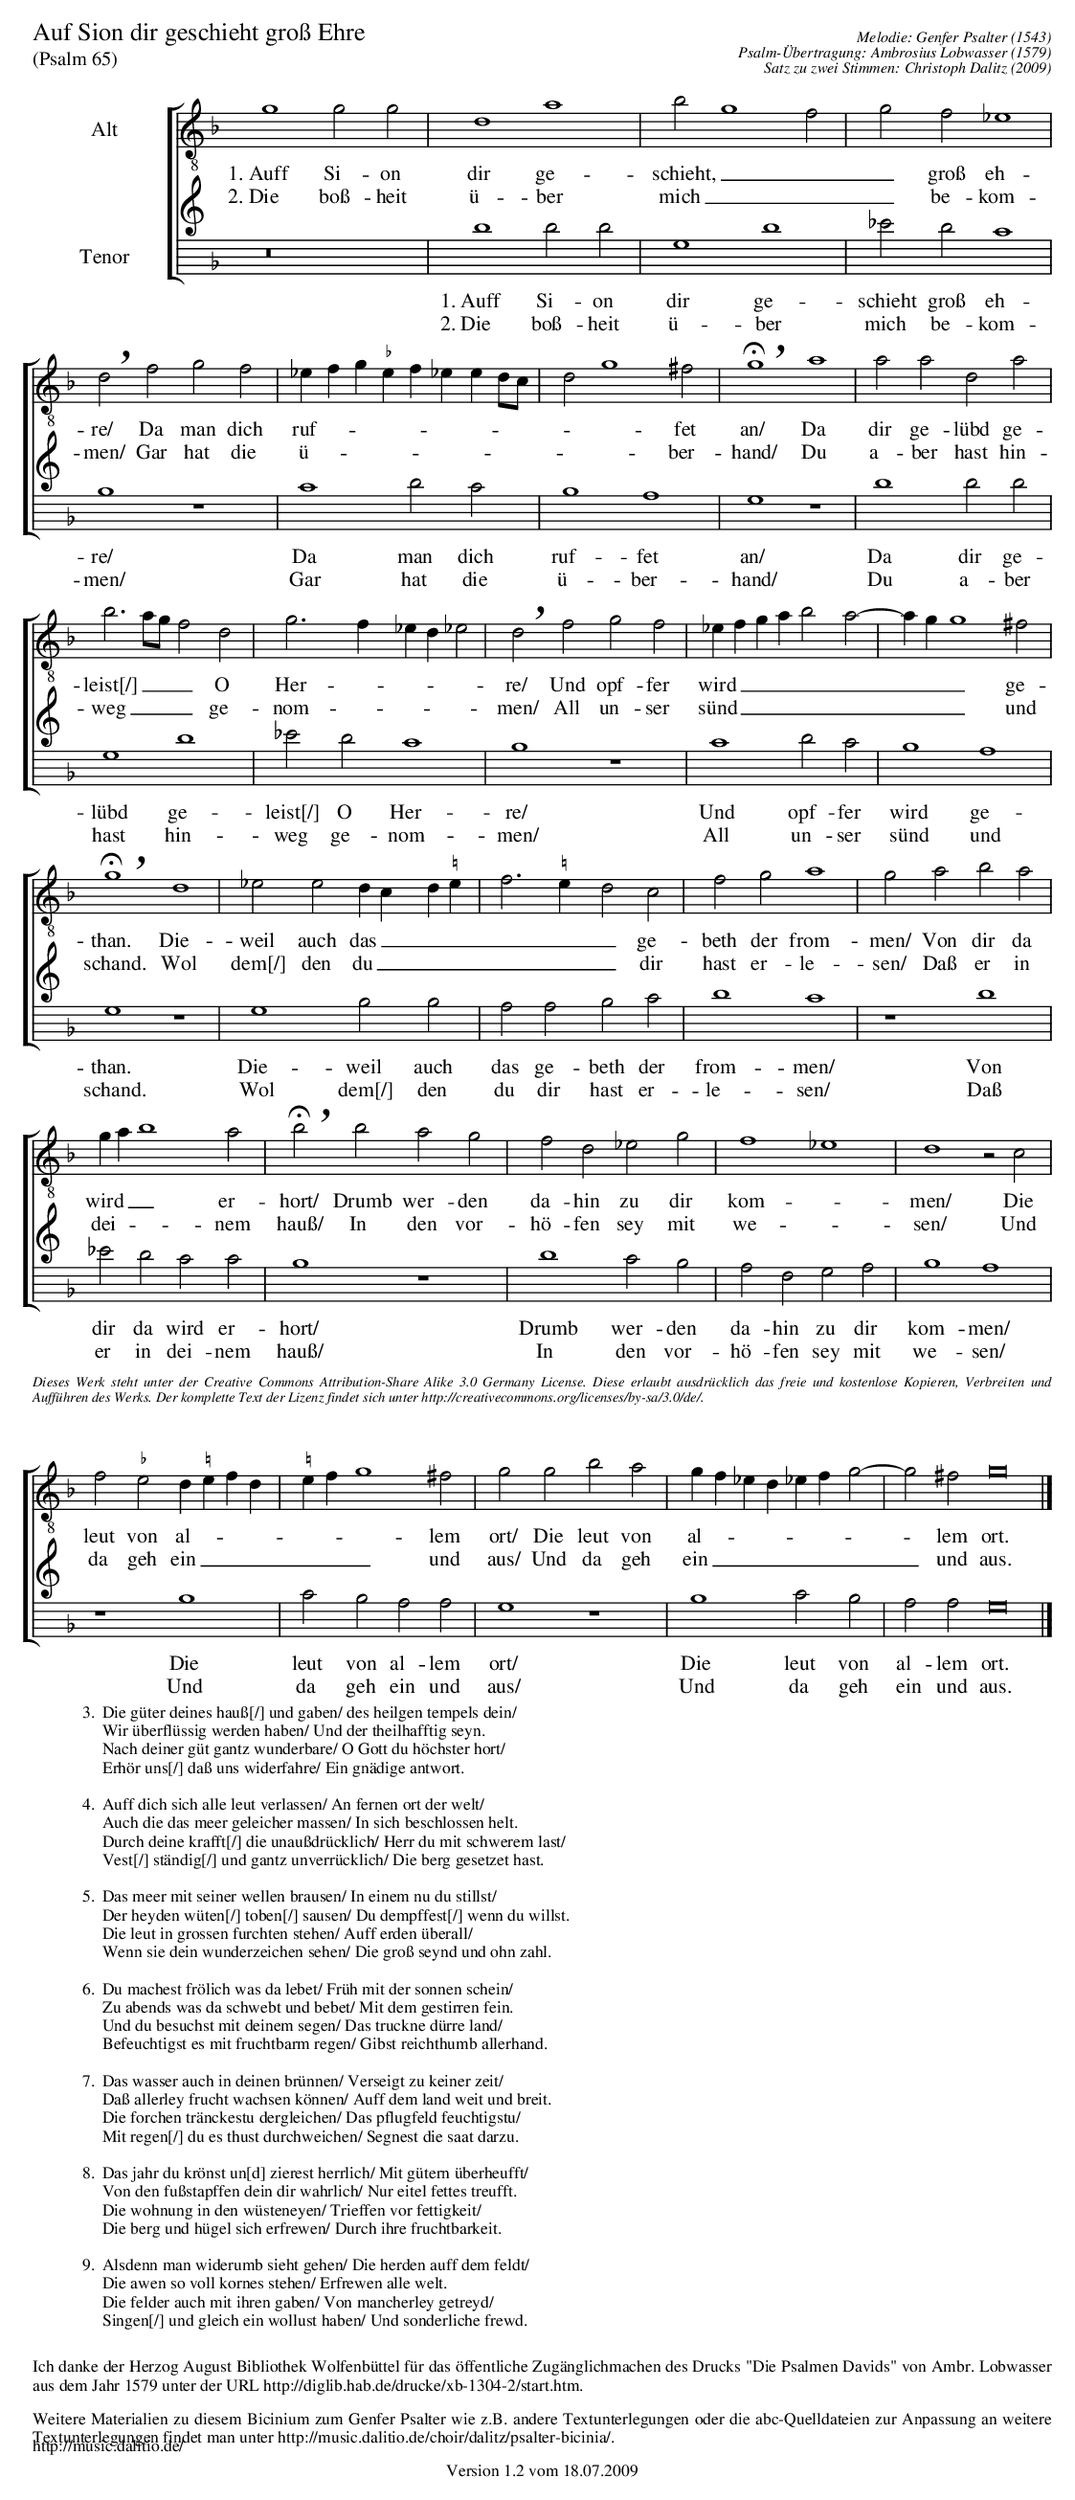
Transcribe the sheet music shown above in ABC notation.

X:1
%%staves [A|T]
T:Auf Sion dir geschieht groß Ehre
T:(Psalm 65)
C:Melodie: Genfer Psalter (1543)
C:Psalm-Übertragung: Ambrosius Lobwasser (1579)
C:Satz zu zwei Stimmen: Christoph Dalitz (2009)
L:1/2
M:2/1 display=C|
K:GDorian
V:A clef=treble-8 name="Alt" bracket=2
V:T clef=treble8 name="Tenor" octave=-1
V:A
g2gg | d2a2 | bg2f | gf_e2 |
w:1.~Auff Si-on dir ge-schieht,___ groß eh-
w:2.~Die boß-heit ü-ber mich___ be-kom-
!breath!dfgf | _e/f/g/"\b"e/ f/_e/e/d//c// | dg2^f | !breath!Hg2a2 | aada |
w:re/ Da man dich ruf *-* -*-**-- fet an/ Da dir ge-lübd ge-
w:men/ Gar hat die ü *-* -*-**-- ber-hand/ Du a-ber hast hin-
b3/2a//g//fd | g3/2f/_e/d/_e | !breath!dfgf | _e/f/g/a/ba- | a/g/g2^f |
w:leist[/]___ O Her -*-* re/ Und opf-fer wird*_______ ge-
w:weg___ ge-nom -*-* men/ All un-ser sünd*_______ und
!breath!Hg2d2 | _eed/c/d/"\="e/ | f>"\="edc | fga2 | gaba |
w:than. Die-weil auch das*_____ ge-beth der from-men/ Von dir da
w:schand. Wol dem[/] den du*_____ dir hast er-le-sen/ Daß er in
g/a/b2a | !breath!Hbbag | fd_eg | f2_e2 | d2zc |
w:wird__ er-hort/ Drumb wer-den da-hin zu dir kom - men/ Die
w:dei -- nem hauß/ In den vor-hö-fen sey mit we - sen/ Und
V:T
z4 | d2dd | G2d2 | _edc2 |
w:1.~Auff Si-on dir ge-schieht groß eh-
w:2.~Die boß-heit ü-ber mich be-kom-
B2z2 | c2dc | B2A2 | G2z2 | d2dd |
w:re/ Da man dich ruf-fet an/ Da dir ge-
w:men/ Gar hat die ü-ber-hand/ Du a-ber
G2d2 | _edc2 | B2z2 | c2dc | B2A2 |
w:lübd ge-leist[/] O Her-re/ Und opf-fer wird ge-
w:hast hin-weg ge-nom-men/ All un-ser sünd und
G2z2 | G2BB | AABc | d2c2 | z2d2 |
w:than. Die-weil auch das ge-beth der from-men/ Von
w:schand. Wol dem[/] den du dir hast er-le-sen/ Daß
_edcc | B2z2 | d2cB | AFGA | B2A2 |
w:dir da wird er-hort/ Drumb wer-den da-hin zu dir kom-men/
w:er in dei-nem hauß/ In den vor-hö-fen sey mit we-sen/
%%textfont      Times-Italic 10.0
%%vskip 5pt
%%begintext align
Dieses Werk steht unter der Creative Commons Attribution-Share Alike 3.0 Germany
License. Diese erlaubt ausdrücklich das freie und kostenlose Kopieren,
Verbreiten und Aufführen des Werks. Der komplette Text der Lizenz findet
sich unter http://creativecommons.org/licenses/by-sa/3.0/de/.
%%endtext
%%newpage
V:A
f"\b"ed/"\="e/f/d/ | "\="e/f/g2^f | ggba | g/f/_e/d/ _e/f/g- | g^f g4 |]
w:leut von al *-*-*- lem ort/ Die leut von al *-*-*-- lem ort.
w:da geh ein*_____ und aus/ Und da geh ein_______ und aus.
V:T
z2B2 | cBAA | G2z2 | B2cB | AAG4 |]
w:Die leut von al-lem ort/ Die leut von al-lem ort.
w:Und da geh ein und aus/ Und da geh ein und aus.
W:3. Die güter deines hauß[/] und gaben/ des heilgen tempels dein/
W:Wir überflüssig werden haben/ Und der theilhafftig seyn.
W:Nach deiner güt gantz wunderbare/ O Gott du höchster hort/
W:Erhör uns[/] daß uns widerfahre/ Ein gnädige antwort.
W:
W:4. Auff dich sich alle leut verlassen/ An fernen ort der welt/
W:Auch die das meer geleicher massen/ In sich beschlossen helt.
W:Durch deine krafft[/] die unaußdrücklich/ Herr du mit schwerem last/
W:Vest[/] ständig[/] und gantz unverrücklich/ Die berg gesetzet hast.
W:
W:5. Das meer mit seiner wellen brausen/ In einem nu du stillst/
W:Der heyden wüten[/] toben[/] sausen/ Du dempffest[/] wenn du willst.
W:Die leut in grossen furchten stehen/ Auff erden überall/
W:Wenn sie dein wunderzeichen sehen/ Die groß seynd und ohn zahl.
W:
W:6. Du machest frölich was da lebet/ Früh mit der sonnen schein/
W:Zu abends was da schwebt und bebet/ Mit dem gestirren fein.
W:Und du besuchst mit deinem segen/ Das truckne dürre land/
W:Befeuchtigst es mit fruchtbarm regen/ Gibst reichthumb allerhand.
W:
W:7. Das wasser auch in deinen brünnen/ Verseigt zu keiner zeit/
W:Daß allerley frucht wachsen können/ Auff dem land weit und breit.
W:Die forchen tränckestu dergleichen/ Das pflugfeld feuchtigstu/
W:Mit regen[/] du es thust durchweichen/ Segnest die saat darzu.
W:
W:8. Das jahr du krönst un[d] zierest herrlich/ Mit gütern überheufft/
W:Von den fußstapffen dein dir wahrlich/ Nur eitel fettes treufft.
W:Die wohnung in den wüsteneyen/ Trieffen vor fettigkeit/
W:Die berg und hügel sich erfrewen/ Durch ihre fruchtbarkeit.
W:
W:9. Alsdenn man widerumb sieht gehen/ Die herden auff dem feldt/
W:Die awen so voll kornes stehen/ Erfrewen alle welt.
W:Die felder auch mit ihren gaben/ Von mancherley getreyd/
W:Singen[/] und gleich ein wollust haben/ Und sonderliche frewd.

%%vskip 20pt
%%textfont      Times-Roman 12.0
%%begintext align
Ich danke der Herzog August Bibliothek Wolfenbüttel für das öffentliche
Zugänglichmachen des Drucks "Die Psalmen Davids" von Ambr. Lobwasser
aus dem Jahr 1579 unter der URL http://diglib.hab.de/drucke/xb-1304-2/start.htm.
%%endtext
%%vskip 6pt
%%begintext align
Weitere Materialien zu diesem Bicinium zum Genfer Psalter wie z.B. andere
Textunterlegungen oder die abc-Quelldateien zur Anpassung an weitere Textunterlegungen
findet man unter http://music.dalitio.de/choir/dalitz/psalter-bicinia/.
